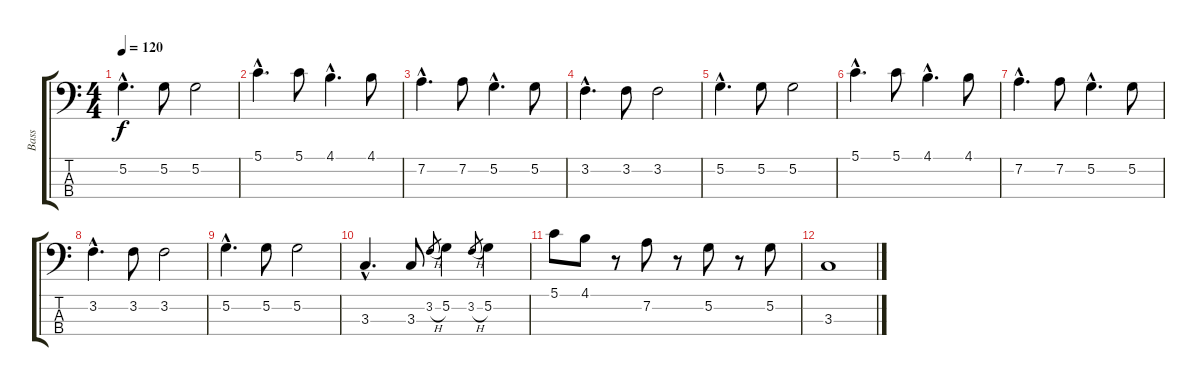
\track ("Bass" "Bass") {instrument electricbassfinger}
\staff {score tabs}
\tuning (G2 D2 A1 E1) {hide}
\ts (4 4)
\tempo 120
\clef f4
\ks c
5.2{hac}.4{d dy f} 5.2.8 5.2.2 |
5.1{hac}.4{d} 5.1.8 4.1{hac}.4{d} 4.1.8 |
7.2{hac}.4{d} 7.2.8 5.2{hac}.4{d} 5.2.8 |
3.2{hac}.4{d} 3.2.8 3.2.2 |
5.2{hac}.4{d} 5.2.8 5.2.2 |
5.1{hac}.4{d} 5.1.8 4.1{hac}.4{d} 4.1.8 |
7.2{hac}.4{d} 7.2.8 5.2{hac}.4{d} 5.2.8 |
3.2{hac}.4{d} 3.2.8 3.2.2 |
5.2{hac}.4{d} 5.2.8 5.2.2 |
3.3{hac}.4{d} 3.3.8 3.2{h}.8{gr} 5.2.4 3.2{h}.8{gr} 5.2.4 |
5.1.8 4.1.8 r.8 7.2.8 r.8 5.2.8 r.8 5.2.8 |
3.3.1
